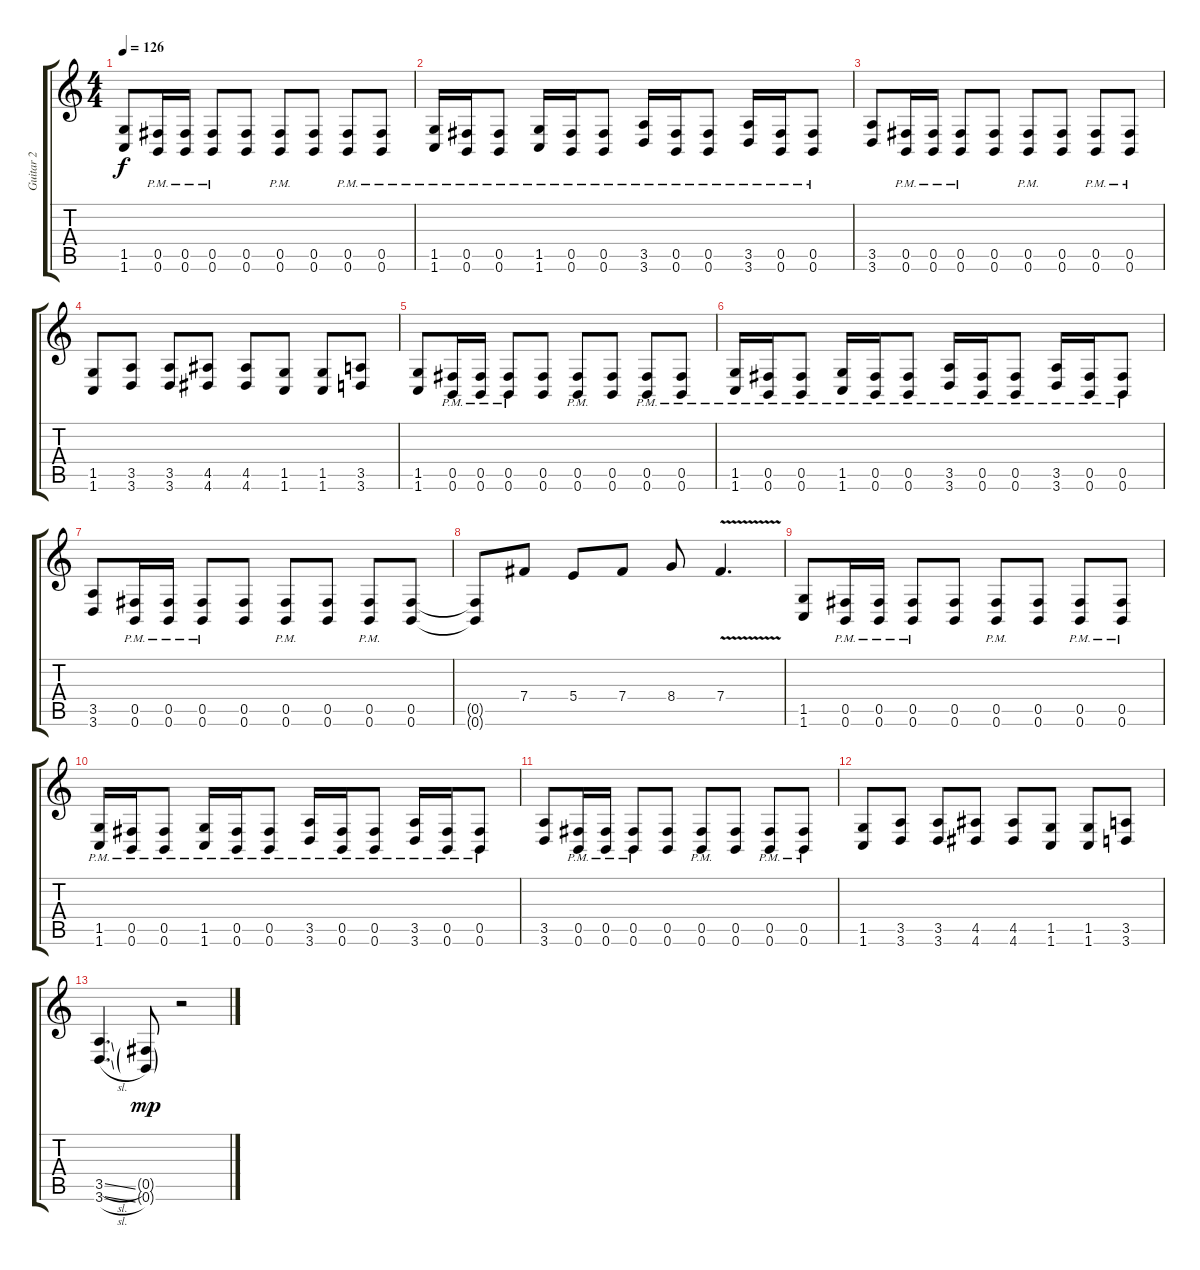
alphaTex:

\track ("Guitar 2" "Guitar 2") {instrument distortionguitar}
\staff {score tabs}
\tuning (Db4 Ab3 E3 B2 Gb2 B1) {hide}
\ts (4 4)
\tempo 126
\clef g2
\ks c
(1.5 1.6).8{dy f} (0.5{pm} 0.6{pm}).16 (0.5{pm} 0.6{pm}).16 (0.5{pm} 0.6{pm}).8 (0.5 0.6).8 (0.5{pm} 0.6{pm}).8 (0.5 0.6).8 (0.5{pm} 0.6{pm}).8 (0.5{pm} 0.6{pm}).8 |
(1.5{pm} 1.6{pm}).16 (0.5{pm} 0.6{pm}).16 (0.5{pm} 0.6{pm}).8 (1.5{pm} 1.6{pm}).16 (0.5{pm} 0.6{pm}).16 (0.5{pm} 0.6{pm}).8 (3.5{pm} 3.6{pm}).16 (0.5{pm} 0.6{pm}).16 (0.5{pm} 0.6{pm}).8 (3.5{pm} 3.6{pm}).16 (0.5{pm} 0.6{pm}).16 (0.5{pm} 0.6{pm}).8 |
(3.5 3.6).8 (0.5{pm} 0.6{pm}).16 (0.5{pm} 0.6{pm}).16 (0.5{pm} 0.6{pm}).8 (0.5 0.6).8 (0.5{pm} 0.6{pm}).8 (0.5 0.6).8 (0.5{pm} 0.6{pm}).8 (0.5{pm} 0.6{pm}).8 |
(1.5 1.6).8 (3.5 3.6).8 (3.5 3.6).8 (4.5 4.6).8 (4.5 4.6).8 (1.5 1.6).8 (1.5 1.6).8 (3.5 3.6).8 |
(1.5 1.6).8 (0.5{pm} 0.6{pm}).16 (0.5{pm} 0.6{pm}).16 (0.5{pm} 0.6{pm}).8 (0.5 0.6).8 (0.5{pm} 0.6{pm}).8 (0.5 0.6).8 (0.5{pm} 0.6{pm}).8 (0.5{pm} 0.6{pm}).8 |
(1.5{pm} 1.6{pm}).16 (0.5{pm} 0.6{pm}).16 (0.5{pm} 0.6{pm}).8 (1.5{pm} 1.6{pm}).16 (0.5{pm} 0.6{pm}).16 (0.5{pm} 0.6{pm}).8 (3.5{pm} 3.6{pm}).16 (0.5{pm} 0.6{pm}).16 (0.5{pm} 0.6{pm}).8 (3.5{pm} 3.6{pm}).16 (0.5{pm} 0.6{pm}).16 (0.5{pm} 0.6{pm}).8 |
(3.5 3.6).8 (0.5{pm} 0.6{pm}).16 (0.5{pm} 0.6{pm}).16 (0.5{pm} 0.6{pm}).8 (0.5 0.6).8 (0.5{pm} 0.6{pm}).8 (0.5 0.6).8 (0.5{pm} 0.6{pm}).8 (0.5 0.6).8 |
(0.5{t} 0.6{t}).8 7.4.8 5.4.8 7.4.8 8.4.8 7.4{v}.4{d} |
(1.5 1.6).8 (0.5{pm} 0.6{pm}).16 (0.5{pm} 0.6{pm}).16 (0.5{pm} 0.6{pm}).8 (0.5 0.6).8 (0.5{pm} 0.6{pm}).8 (0.5 0.6).8 (0.5{pm} 0.6{pm}).8 (0.5{pm} 0.6{pm}).8 |
(1.5{pm} 1.6{pm}).16 (0.5{pm} 0.6{pm}).16 (0.5{pm} 0.6{pm}).8 (1.5{pm} 1.6{pm}).16 (0.5{pm} 0.6{pm}).16 (0.5{pm} 0.6{pm}).8 (3.5{pm} 3.6{pm}).16 (0.5{pm} 0.6{pm}).16 (0.5{pm} 0.6{pm}).8 (3.5{pm} 3.6{pm}).16 (0.5{pm} 0.6{pm}).16 (0.5{pm} 0.6{pm}).8 |
(3.5 3.6).8 (0.5{pm} 0.6{pm}).16 (0.5{pm} 0.6{pm}).16 (0.5{pm} 0.6{pm}).8 (0.5 0.6).8 (0.5{pm} 0.6{pm}).8 (0.5 0.6).8 (0.5{pm} 0.6{pm}).8 (0.5{pm} 0.6{pm}).8 |
(1.5 1.6).8 (3.5 3.6).8 (3.5 3.6).8 (4.5 4.6).8 (4.5 4.6).8 (1.5 1.6).8 (1.5 1.6).8 (3.5 3.6).8 |
(3.5{sl} 3.6{sl}).4{d} (0.5{g} 0.6{g}).8{dy mp} r.2
